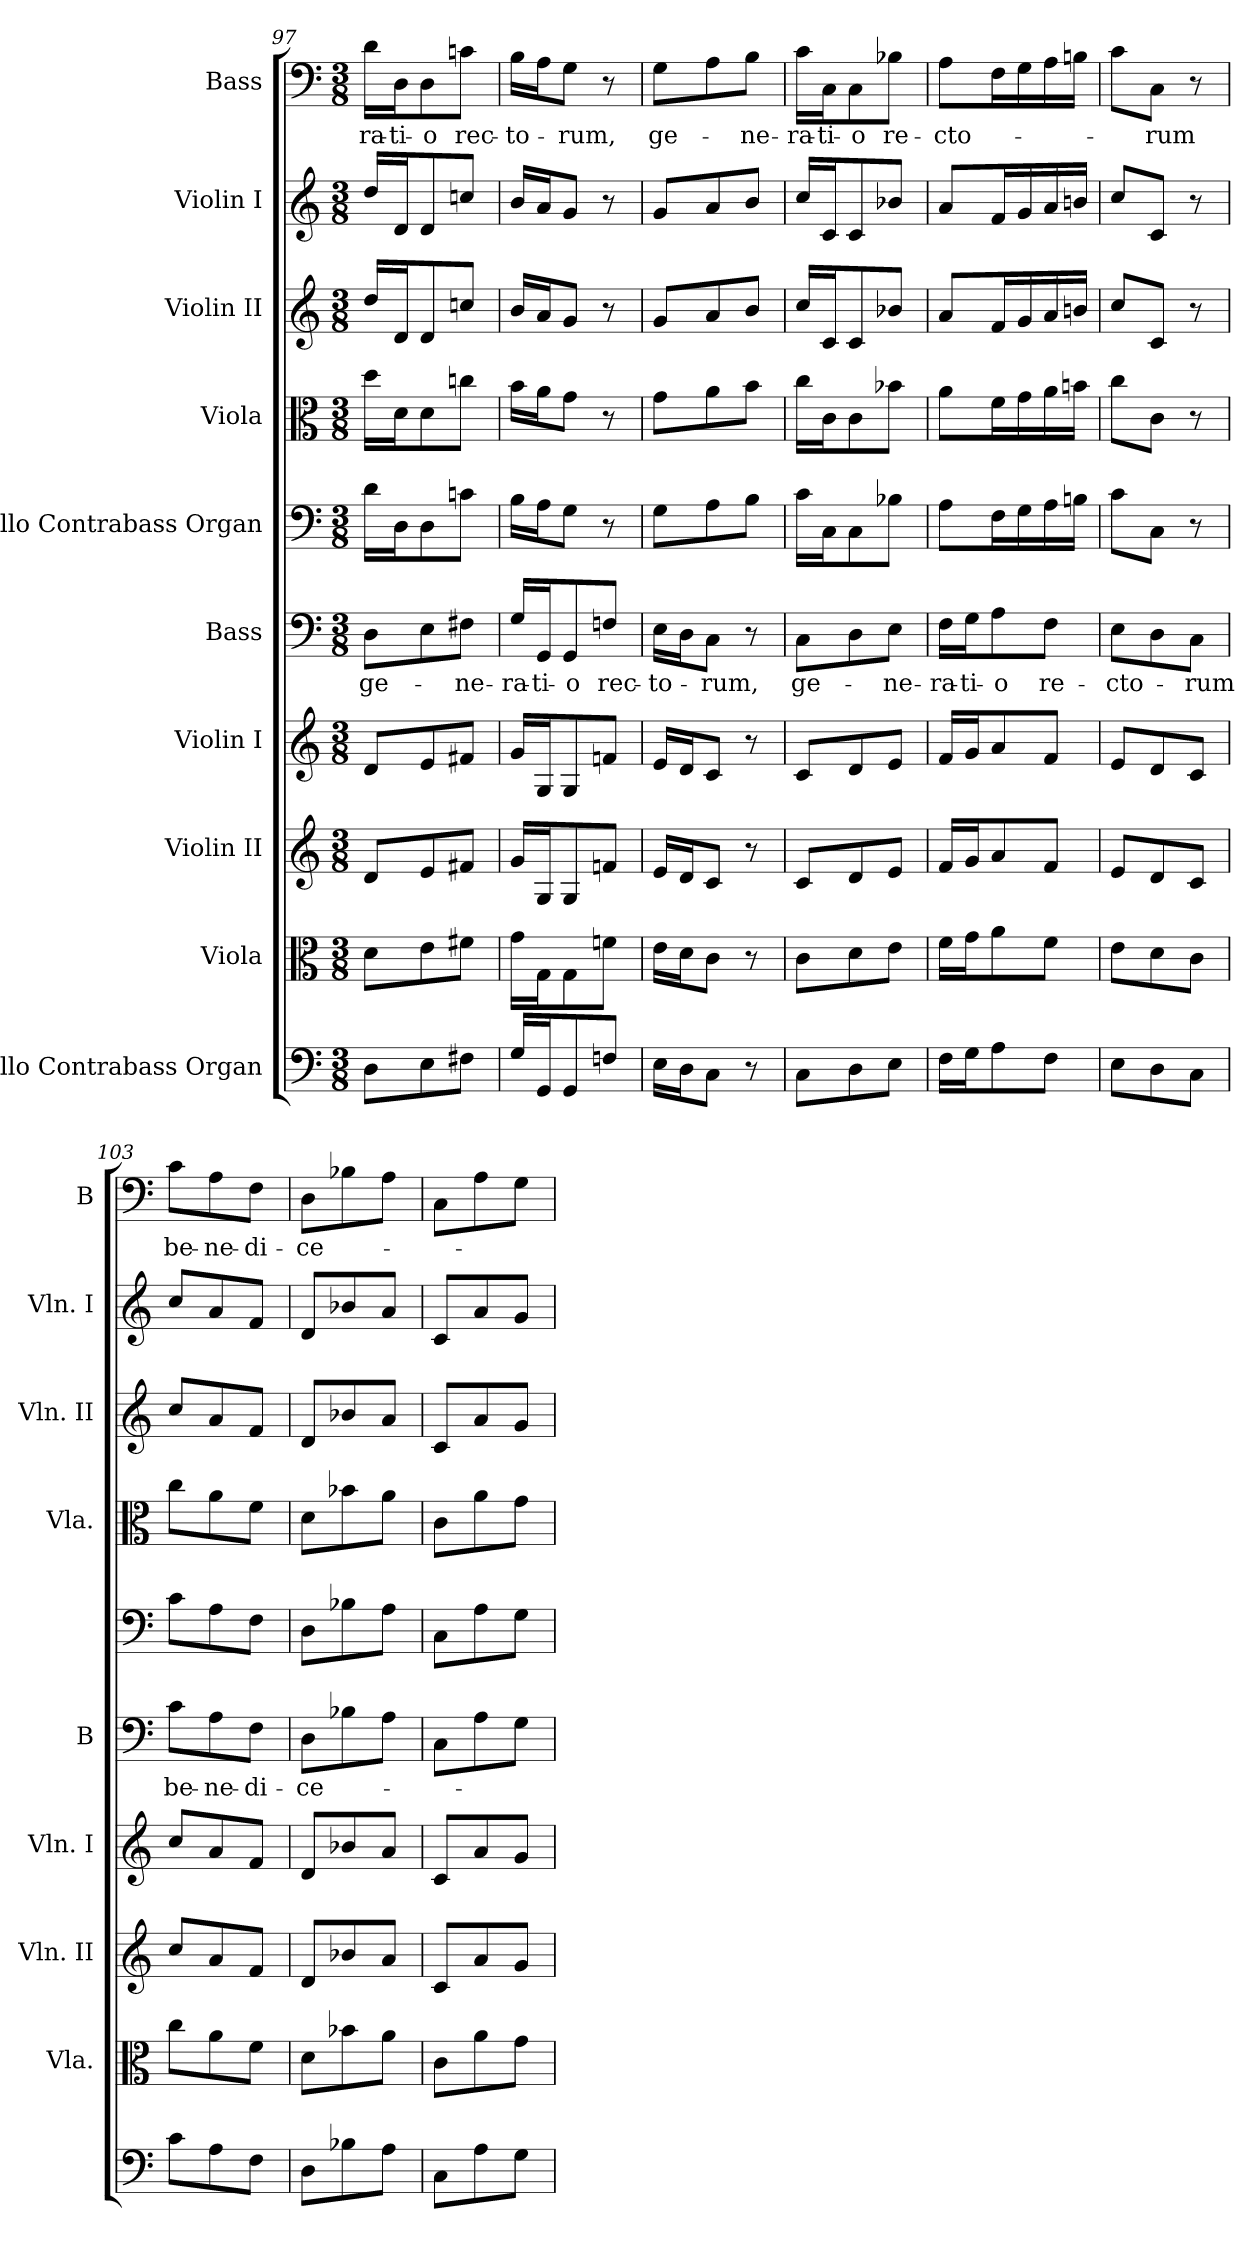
**kern	**kern	**kern	**kern	**kern	**text	**kern	**kern	**kern	**kern	**kern	**text
*part10	*part9	*part8	*part7	*part6	*part6	*part5	*part4	*part3	*part2	*part1	*part1
*staff10	*staff9	*staff8	*staff7	*staff6	*staff6	*staff5	*staff4	*staff3	*staff2	*staff1	*staff1
*I"Cello Contrabass Organ	*I"Viola	*I"Violin II	*I"Violin I	*I"Bass	*	*I"Cello Contrabass Organ	*I"Viola	*I"Violin II	*I"Violin I	*I"Bass	*
*	*I'Vla.	*I'Vln. II	*I'Vln. I	*I'B	*	*	*I'Vla.	*I'Vln. II	*I'Vln. I	*I'B	*
*clefF4	*clefC3	*clefG2	*clefG2	*clefF4	*	*clefF4	*clefC3	*clefG2	*clefG2	*clefF4	*
*k[]	*k[]	*k[]	*k[]	*k[]	*	*k[]	*k[]	*k[]	*k[]	*k[]	*
*C:	*C:	*C:	*C:	*C:	*	*C:	*C:	*C:	*C:	*C:	*
*M3/8	*M3/8	*M3/8	*M3/8	*M3/8	*	*M3/8	*M3/8	*M3/8	*M3/8	*M3/8	*
=97	=97	=97	=97	=97	=97	=97	=97	=97	=97	=97	=97
!	!	!	!	!	!LO:LY:b	!	!	!	!	!	!LO:LY:b
8D\L	8d\L	8d/L	8d/L	8D\L	ge-	16d\LL	16dd\LL	16dd/LL	16dd/LL	16d\LL	-ra-
!	!	!	!	!	!	!	!	!	!	!	!LO:LY:b
.	.	.	.	.	.	16D\J	16d\J	16d/J	16d/J	16D\J	-ti-
!	!	!	!	!	!	!	!	!	!	!	!LO:LY:b
8E\	8e\	8e/	8e/	8E\	.	8D\	8d\	8d/	8d/	8D\	-o
!	!	!	!	!	!LO:LY:b	!	!	!	!	!	!LO:LY:b
8F#X\J	8f#X\J	8f#X/J	8f#X/J	8F#X\J	-ne-	8cni\J	8ccni\J	8ccni/J	8ccni/J	8cni\J	rec-
!!LO:PB:g=z
=98	=98	=98	=98	=98	=98	=98	=98	=98	=98	=98	=98
!	!	!	!	!	!LO:LY:b	!	!	!	!	!	!LO:LY:b
16G/LL	16g\LL	16g/LL	16g/LL	16G/LL	-ra-	16B\LL	16b\LL	16b/LL	16b/LL	16B\LL	-to-
!	!	!	!	!	!LO:LY:b	!	!	!	!	!	!
16GG/J	16G\J	16G/J	16G/J	16GG/J	-ti-	16A\J	16a\J	16a/J	16a/J	16A\J	.
!	!	!	!	!	!LO:LY:b	!	!	!	!	!	!LO:LY:b
8GG/	8G\	8G/	8G/	8GG/	-o	8G\J	8g\J	8g/J	8g/J	8G\J	-rum,
!	!	!	!	!	!LO:LY:b	!	!	!	!	!	!
8Fni/J	8fni\J	8fni/J	8fni/J	8Fni/J	rec-	8r	8r	8r	8r	8r	.
=99	=99	=99	=99	=99	=99	=99	=99	=99	=99	=99	=99
!	!	!	!	!	!LO:LY:b	!	!	!	!	!	!LO:LY:b
16E\LL	16e\LL	16e/LL	16e/LL	16E\LL	-to-	8G\L	8g\L	8g/L	8g/L	8G\L	ge-
16D\J	16d\J	16d/J	16d/J	16D\J	.	.	.	.	.	.	.
!	!	!	!	!	!LO:LY:b	!	!	!	!	!	!
8C\J	8c\J	8c/J	8c/J	8C\J	-rum,	8A\	8a\	8a/	8a/	8A\	.
!	!	!	!	!	!	!	!	!	!	!	!LO:LY:b
8r	8r	8r	8r	8r	.	8B\J	8b\J	8b/J	8b/J	8B\J	-ne-
=100	=100	=100	=100	=100	=100	=100	=100	=100	=100	=100	=100
!	!	!	!	!	!LO:LY:b	!	!	!	!	!	!LO:LY:b
8C\L	8c\L	8c/L	8c/L	8C\L	ge-	16c\LL	16cc\LL	16cc/LL	16cc/LL	16c\LL	-ra-
!	!	!	!	!	!	!	!	!	!	!	!LO:LY:b
.	.	.	.	.	.	16C\J	16c\J	16c/J	16c/J	16C\J	-ti-
!	!	!	!	!	!	!	!	!	!	!	!LO:LY:b
8D\	8d\	8d/	8d/	8D\	.	8C\	8c\	8c/	8c/	8C\	-o
!	!	!	!	!	!LO:LY:b	!	!	!	!	!	!LO:LY:b
8E\J	8e\J	8e/J	8e/J	8E\J	-ne-	8B-X\J	8b-X\J	8b-X/J	8b-X/J	8B-X\J	re-
=101	=101	=101	=101	=101	=101	=101	=101	=101	=101	=101	=101
!	!	!	!	!	!LO:LY:b	!	!	!	!	!	!LO:LY:b
16F\LL	16f\LL	16f/LL	16f/LL	16F\LL	-ra-	8A\L	8a\L	8a/L	8a/L	8A\L	-cto-
!	!	!	!	!	!LO:LY:b	!	!	!	!	!	!
16G\J	16g\J	16g/J	16g/J	16G\J	-ti-	.	.	.	.	.	.
!	!	!	!	!	!LO:LY:b	!	!	!	!	!	!
8A\	8a\	8a/	8a/	8A\	-o	16F\L	16f\L	16f/L	16f/L	16F\L	.
.	.	.	.	.	.	16G\	16g\	16g/	16g/	16G\	.
!	!	!	!	!	!LO:LY:b	!	!	!	!	!	!
8F\J	8f\J	8f/J	8f/J	8F\J	re-	16A\	16a\	16a/	16a/	16A\	.
.	.	.	.	.	.	16Bni\JJ	16bni\JJ	16bni/JJ	16bni/JJ	16Bni\JJ	.
=102	=102	=102	=102	=102	=102	=102	=102	=102	=102	=102	=102
!	!	!	!	!	!LO:LY:b	!	!	!	!	!	!
8E\L	8e\L	8e/L	8e/L	8E\L	-cto-	8c\L	8cc\L	8cc/L	8cc/L	8c\L	.
!	!	!	!	!	!	!	!	!	!	!	!LO:LY:b
8D\	8d\	8d/	8d/	8D\	.	8C\J	8c\J	8c/J	8c/J	8C\J	-rum
!	!	!	!	!	!LO:LY:b	!	!	!	!	!	!
8C\J	8c\J	8c/J	8c/J	8C\J	-rum	8r	8r	8r	8r	8r	.
=103	=103	=103	=103	=103	=103	=103	=103	=103	=103	=103	=103
!	!	!	!	!	!LO:LY:b	!	!	!	!	!	!LO:LY:b
8c\L	8cc\L	8cc/L	8cc/L	8c\L	be-	8c\L	8cc\L	8cc/L	8cc/L	8c\L	be-
!	!	!	!	!	!LO:LY:b	!	!	!	!	!	!LO:LY:b
8A\	8a\	8a/	8a/	8A\	-ne-	8A\	8a\	8a/	8a/	8A\	-ne-
!	!	!	!	!	!LO:LY:b	!	!	!	!	!	!LO:LY:b
8F\J	8f\J	8f/J	8f/J	8F\J	-di-	8F\J	8f\J	8f/J	8f/J	8F\J	-di-
=104	=104	=104	=104	=104	=104	=104	=104	=104	=104	=104	=104
!	!	!	!	!	!LO:LY:b	!	!	!	!	!	!LO:LY:b
8D\L	8d\L	8d/L	8d/L	8D\L	-ce-	8D\L	8d\L	8d/L	8d/L	8D\L	-ce-
8B-X\	8b-X\	8b-X/	8b-X/	8B-X\	.	8B-X\	8b-X\	8b-X/	8b-X/	8B-X\	.
8A\J	8a\J	8a/J	8a/J	8A\J	.	8A\J	8a\J	8a/J	8a/J	8A\J	.
=105	=105	=105	=105	=105	=105	=105	=105	=105	=105	=105	=105
8C\L	8c\L	8c/L	8c/L	8C\L	.	8C\L	8c\L	8c/L	8c/L	8C\L	.
8A\	8a\	8a/	8a/	8A\	.	8A\	8a\	8a/	8a/	8A\	.
8G\J	8g\J	8g/J	8g/J	8G\J	.	8G\J	8g\J	8g/J	8g/J	8G\J	.
=	=	=	=	=	=	=	=	=	=	=	=
*-	*-	*-	*-	*-	*-	*-	*-	*-	*-	*-	*-
